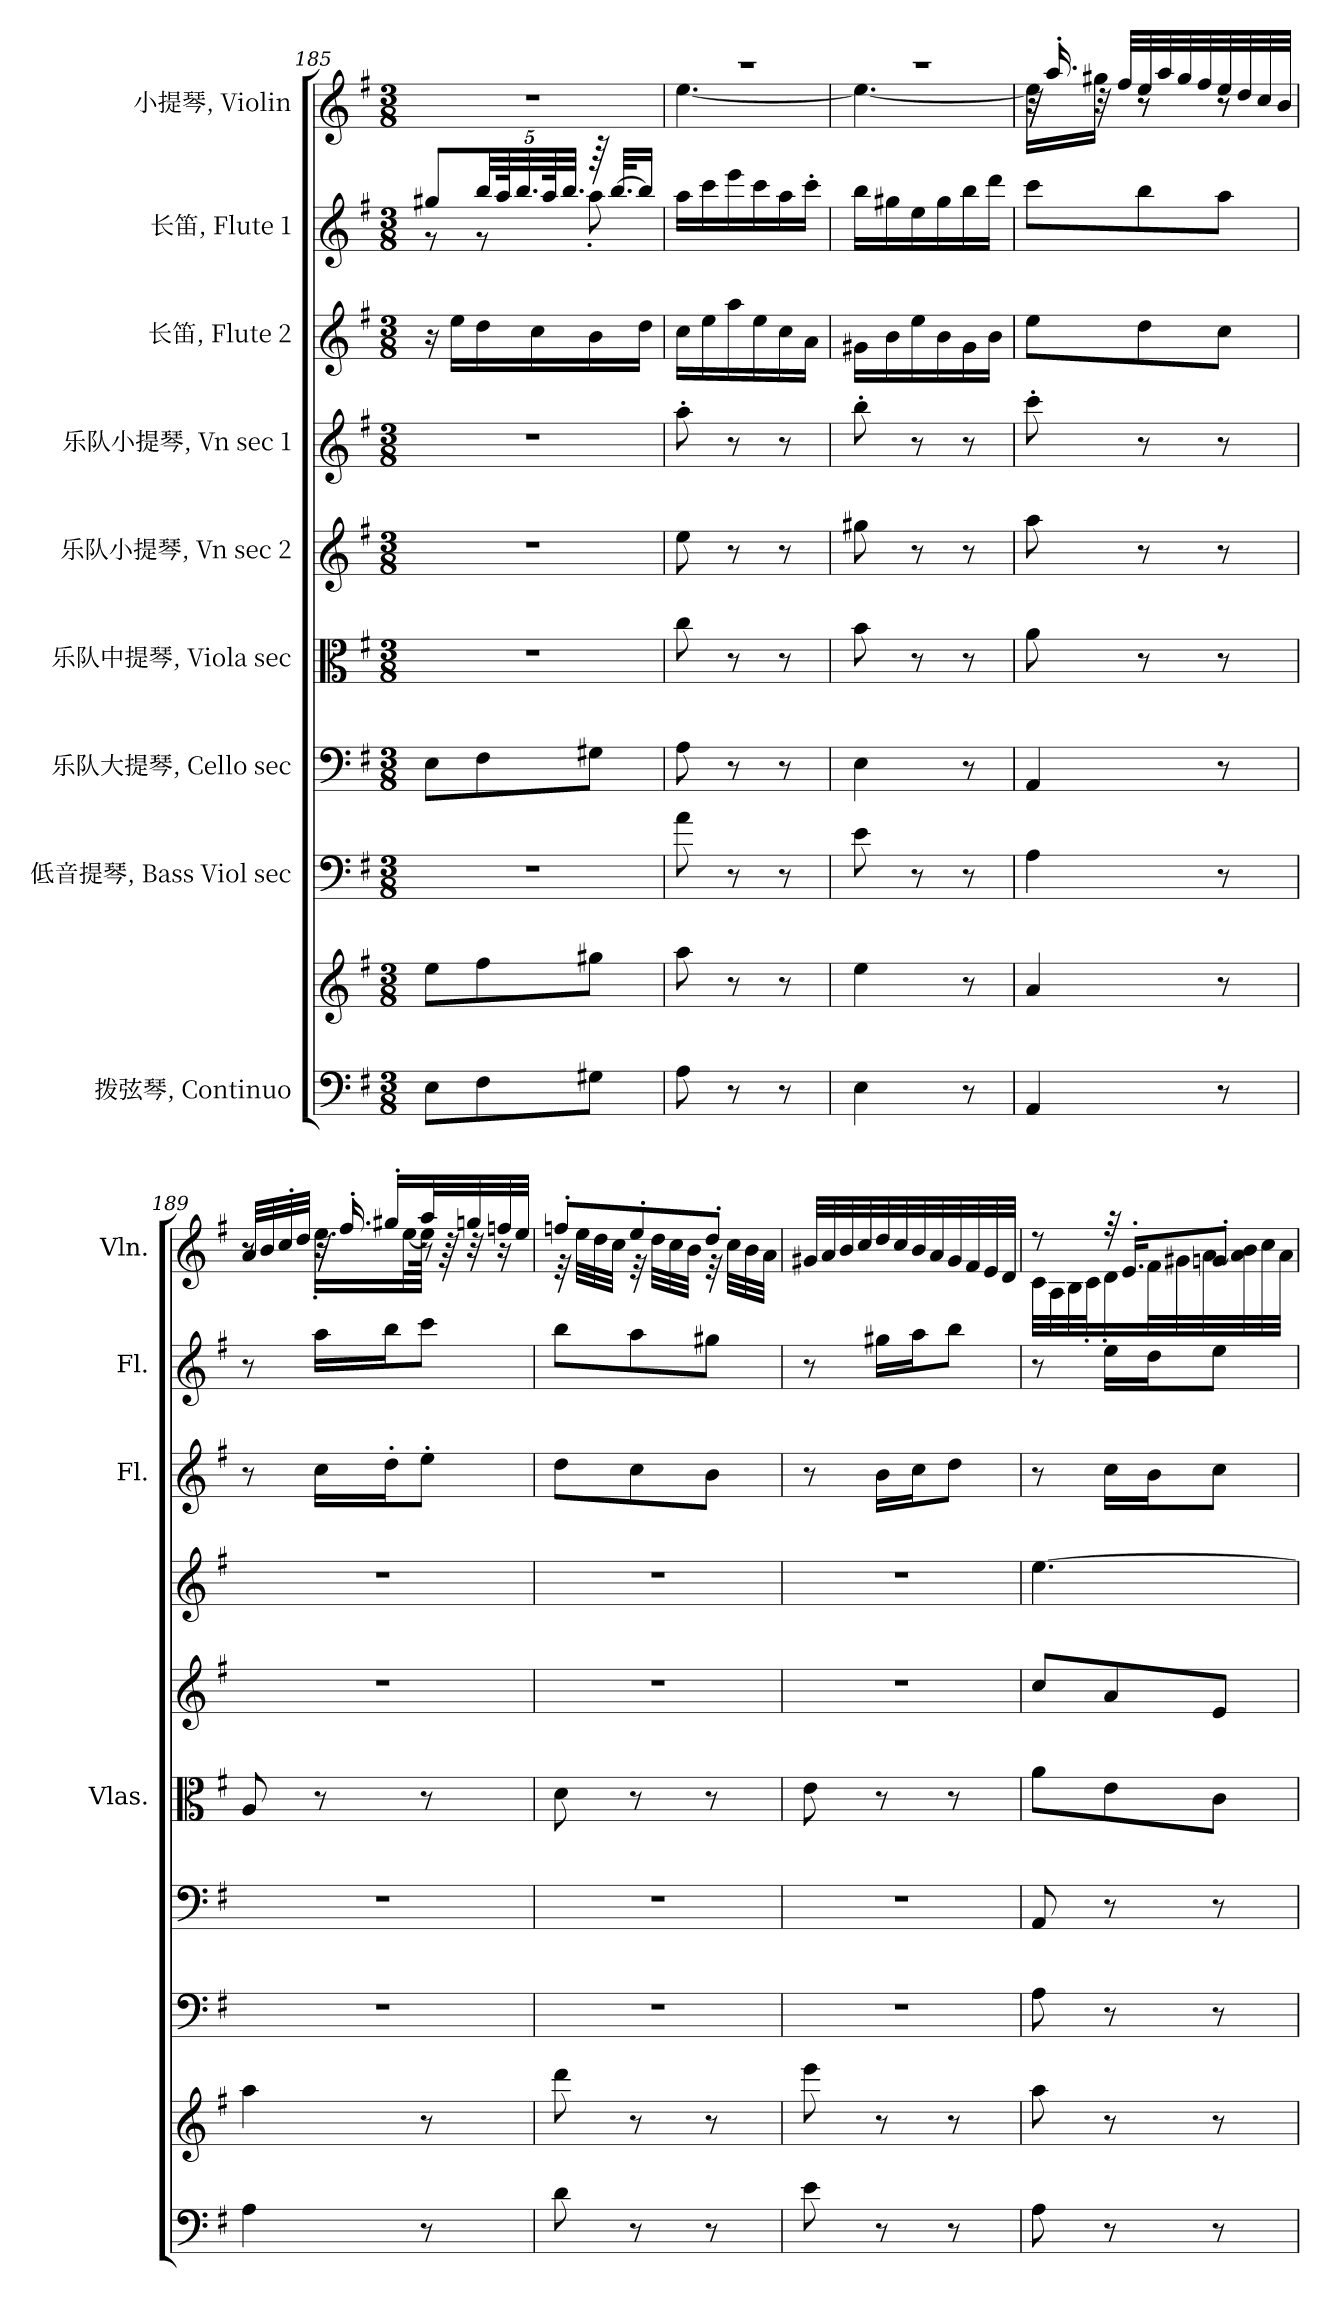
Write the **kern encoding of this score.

**kern	**kern	**kern	**kern	**kern	**kern	**kern	**kern	**kern	**kern
*part9	*part9	*part8	*part7	*part6	*part5	*part4	*part3	*part2	*part1
*staff10	*staff9	*staff8	*staff7	*staff6	*staff5	*staff4	*staff3	*staff2	*staff1
*I"拨弦琴, Continuo	*	*I"低音提琴, Bass Viol sec	*I"乐队大提琴, Cello sec	*I"乐队中提琴, Viola sec	*I"乐队小提琴, Vn sec 2	*I"乐队小提琴, Vn sec 1	*I"长笛, Flute 2	*I"长笛, Flute 1	*I"小提琴, Violin
*	*	*	*	*I'Vlas.	*	*	*I'Fl.	*I'Fl.	*I'Vln.
*clefF4	*clefG2	*clefF4	*clefF4	*clefC3	*clefG2	*clefG2	*clefG2	*clefG2	*clefG2
*	*	*ITrd7c12	*	*	*	*	*	*	*
*k[f#]	*k[f#]	*k[f#]	*k[f#]	*k[f#]	*k[f#]	*k[f#]	*k[f#]	*k[f#]	*k[f#]
*M3/8	*M3/8	*M3/8	*M3/8	*M3/8	*M3/8	*M3/8	*M3/8	*M3/8	*M3/8
=185	=185	=185	=185	=185	=185	=185	=185	=185	=185
*	*	*	*	*	*	*	*	*^	*
8E\L	8ee\L	4.r	8E\L	4.r	4.r	4.r	16r	8gg#X/L	8r	4.r
.	.	.	.	.	.	.	16ee\LL	.	.	.
*	*	*	*	*	*	*	*	*Xbrackettup	*	*
8F#\	8ff#\	.	8F#\	.	.	.	16dd\	40bb/LL	8r	.
.	.	.	.	.	.	.	.	80aa/K	.	.
.	.	.	.	.	.	.	.	40.bb/	.	.
.	.	.	.	.	.	.	16cc\	.	.	.
.	.	.	.	.	.	.	.	80aa/K	.	.
.	.	.	.	.	.	.	.	40.bb/JJJ	.	.
8G#X\J	8gg#X\J	.	8G#X\J	.	.	.	16b\	64r	8aa'\	.
.	.	.	.	.	.	.	.	[32.bb/KLL	.	.
.	.	.	.	.	.	.	16dd\JJ	16bb/JJ]	.	.
*	*	*	*	*	*	*	*	*v	*v	*
=186	=186	=186	=186	=186	=186	=186	=186	=186	=186
*	*	*	*	*	*	*	*	*	*^
8A\	8aa\	8A\	8A\	8cc\	8ee\	8aa'\	16cc\LL	16aa\LL	4.r	[4.ee\
.	.	.	.	.	.	.	16ee\	16ccc\	.	.
8r	8r	8r	8r	8r	8r	8r	16aa\	16eee\	.	.
.	.	.	.	.	.	.	16ee\	16ccc\	.	.
8r	8r	8r	8r	8r	8r	8r	16cc\	16aa\	.	.
.	.	.	.	.	.	.	16a\JJ	16ccc'\JJ	.	.
=187	=187	=187	=187	=187	=187	=187	=187	=187	=187	=187
4E\	4ee\	8E\	4E\	8b\	8gg#X\	8bb'\	16g#X\LL	16bb\LL	4.r	4.ee\_
.	.	.	.	.	.	.	16b\	16gg#X\	.	.
.	.	8r	.	8r	8r	8r	16ee\	16ee\	.	.
.	.	.	.	.	.	.	16b\	16gg#\	.	.
8r	8r	8r	8r	8r	8r	8r	16g#\	16bb\	.	.
.	.	.	.	.	.	.	16b\JJ	16ddd\JJ	.	.
!!LO:PB:g=z
=188	=188	=188	=188	=188	=188	=188	=188	=188	=188	=188
*	*	*	*	*	*	*	*	*	*	*^
4AA/	4a/	4AA\	4AA/	8a\	8aa\	8ccc'\	8ee\L	8ccc\L	32r	16ee\LL]	16r
.	.	.	.	.	.	.	.	.	16.aa'/	.	.
.	.	.	.	.	.	.	.	.	.	16gg#X\JJ	32r
.	.	.	.	.	.	.	.	.	.	.	32ff#/LLL
.	.	.	.	8r	8r	8r	8dd\	8bb\	8r	8r	32ee/
.	.	.	.	.	.	.	.	.	.	.	32aa/
.	.	.	.	.	.	.	.	.	.	.	32gg#/
.	.	.	.	.	.	.	.	.	.	.	32ff#/
8r	8r	8r	8r	8r	8r	8r	8cc\J	8aa\J	8r	8r	32ee/
.	.	.	.	.	.	.	.	.	.	.	32dd/
.	.	.	.	.	.	.	.	.	.	.	32cc/
.	.	.	.	.	.	.	.	.	.	.	32b/JJJ
=189	=189	=189	=189	=189	=189	=189	=189	=189	=189	=189	=189
4A\	4aa\	4.r	4.r	8A/	4.r	4.r	8r	8r	8r	8r	32a/LLL
.	.	.	.	.	.	.	.	.	.	.	32b/
.	.	.	.	.	.	.	.	.	.	.	32cc'/
.	.	.	.	.	.	.	.	.	.	.	32dd/JJJ
.	.	.	.	8r	.	.	16cc\LL	16aa\LL	32r	16.ee'\LL	16r
.	.	.	.	.	.	.	.	.	16.ff#'/	.	.
.	.	.	.	.	.	.	16dd'\J	16bb\J	.	.	16gg#X'/LL
.	.	.	.	.	.	.	.	.	.	[32ee\L	.
8r	8r	.	.	8r	.	.	8ee'\J	8ccc\J	8r	64ee\JJJk]	32aa/L
.	.	.	.	.	.	.	.	.	.	64r	.
.	.	.	.	.	.	.	.	.	.	32r	32ggn/
.	.	.	.	.	.	.	.	.	.	16r	32ffn/
.	.	.	.	.	.	.	.	.	.	.	32ee/JJJ
*	*	*	*	*	*	*	*	*	*	*v	*v
=190	=190	=190	=190	=190	=190	=190	=190	=190	=190	=190
8d\	8ddd\	4.r	4.r	8d\	4.r	4.r	8dd\L	8bb\L	8ffn'/L	32r
.	.	.	.	.	.	.	.	.	.	32ee\LLL
.	.	.	.	.	.	.	.	.	.	32dd\
.	.	.	.	.	.	.	.	.	.	32cc\JJJ
8r	8r	.	.	8r	.	.	8cc\	8aa\	8ee'/	32r
.	.	.	.	.	.	.	.	.	.	32dd\LLL
.	.	.	.	.	.	.	.	.	.	32cc\
.	.	.	.	.	.	.	.	.	.	32b\JJJ
8r	8r	.	.	8r	.	.	8b\J	8gg#X\J	8dd'/J	32r
.	.	.	.	.	.	.	.	.	.	32cc\LLL
.	.	.	.	.	.	.	.	.	.	32b\
.	.	.	.	.	.	.	.	.	.	32a\JJJ
*	*	*	*	*	*	*	*	*	*v	*v
!!LO:PB:g=z
=191	=191	=191	=191	=191	=191	=191	=191	=191	=191
8e\	8eee\	4.r	4.r	8e\	4.r	4.r	8r	8r	32g#X/LLL
.	.	.	.	.	.	.	.	.	32a/
.	.	.	.	.	.	.	.	.	32b/
.	.	.	.	.	.	.	.	.	32cc/
8r	8r	.	.	8r	.	.	16b\LL	16gg#X\LL	32dd/
.	.	.	.	.	.	.	.	.	32cc/
.	.	.	.	.	.	.	16cc\J	16aa\J	32b/
.	.	.	.	.	.	.	.	.	32a/
8r	8r	.	.	8r	.	.	8dd\J	8bb\J	32g#/
.	.	.	.	.	.	.	.	.	32f#/
.	.	.	.	.	.	.	.	.	32e/
.	.	.	.	.	.	.	.	.	32d/JJJ
=192	=192	=192	=192	=192	=192	=192	=192	=192	=192
*	*	*	*	*	*	*	*	*	*^
8A\	8aa\	8AA\	8AA/	8a\L	8cc/L	[4.ee\	8r	8r	8r	32c\LLL
.	.	.	.	.	.	.	.	.	.	32A\
.	.	.	.	.	.	.	.	.	.	32B\
.	.	.	.	.	.	.	.	.	.	32c'\J
8r	8r	8r	8r	8e\	8a/	.	16cc\LL	16ee\LL	32r	16d'\
.	.	.	.	.	.	.	.	.	16.e'/KL	.
.	.	.	.	.	.	.	16b\J	16dd\J	.	32f#\L
.	.	.	.	.	.	.	.	.	.	32g#X\
8r	8r	8r	8r	8c\J	8e/J	.	8cc\J	8ee\J	8gn'/J	[32a\
.	.	.	.	.	.	.	.	.	.	32a\] 32b\
.	.	.	.	.	.	.	.	.	.	32cc\
.	.	.	.	.	.	.	.	.	.	32a\JJJ
*	*	*	*	*	*	*	*	*	*v	*v
=	=	=	=	=	=	=	=	=	=
*-	*-	*-	*-	*-	*-	*-	*-	*-	*-
